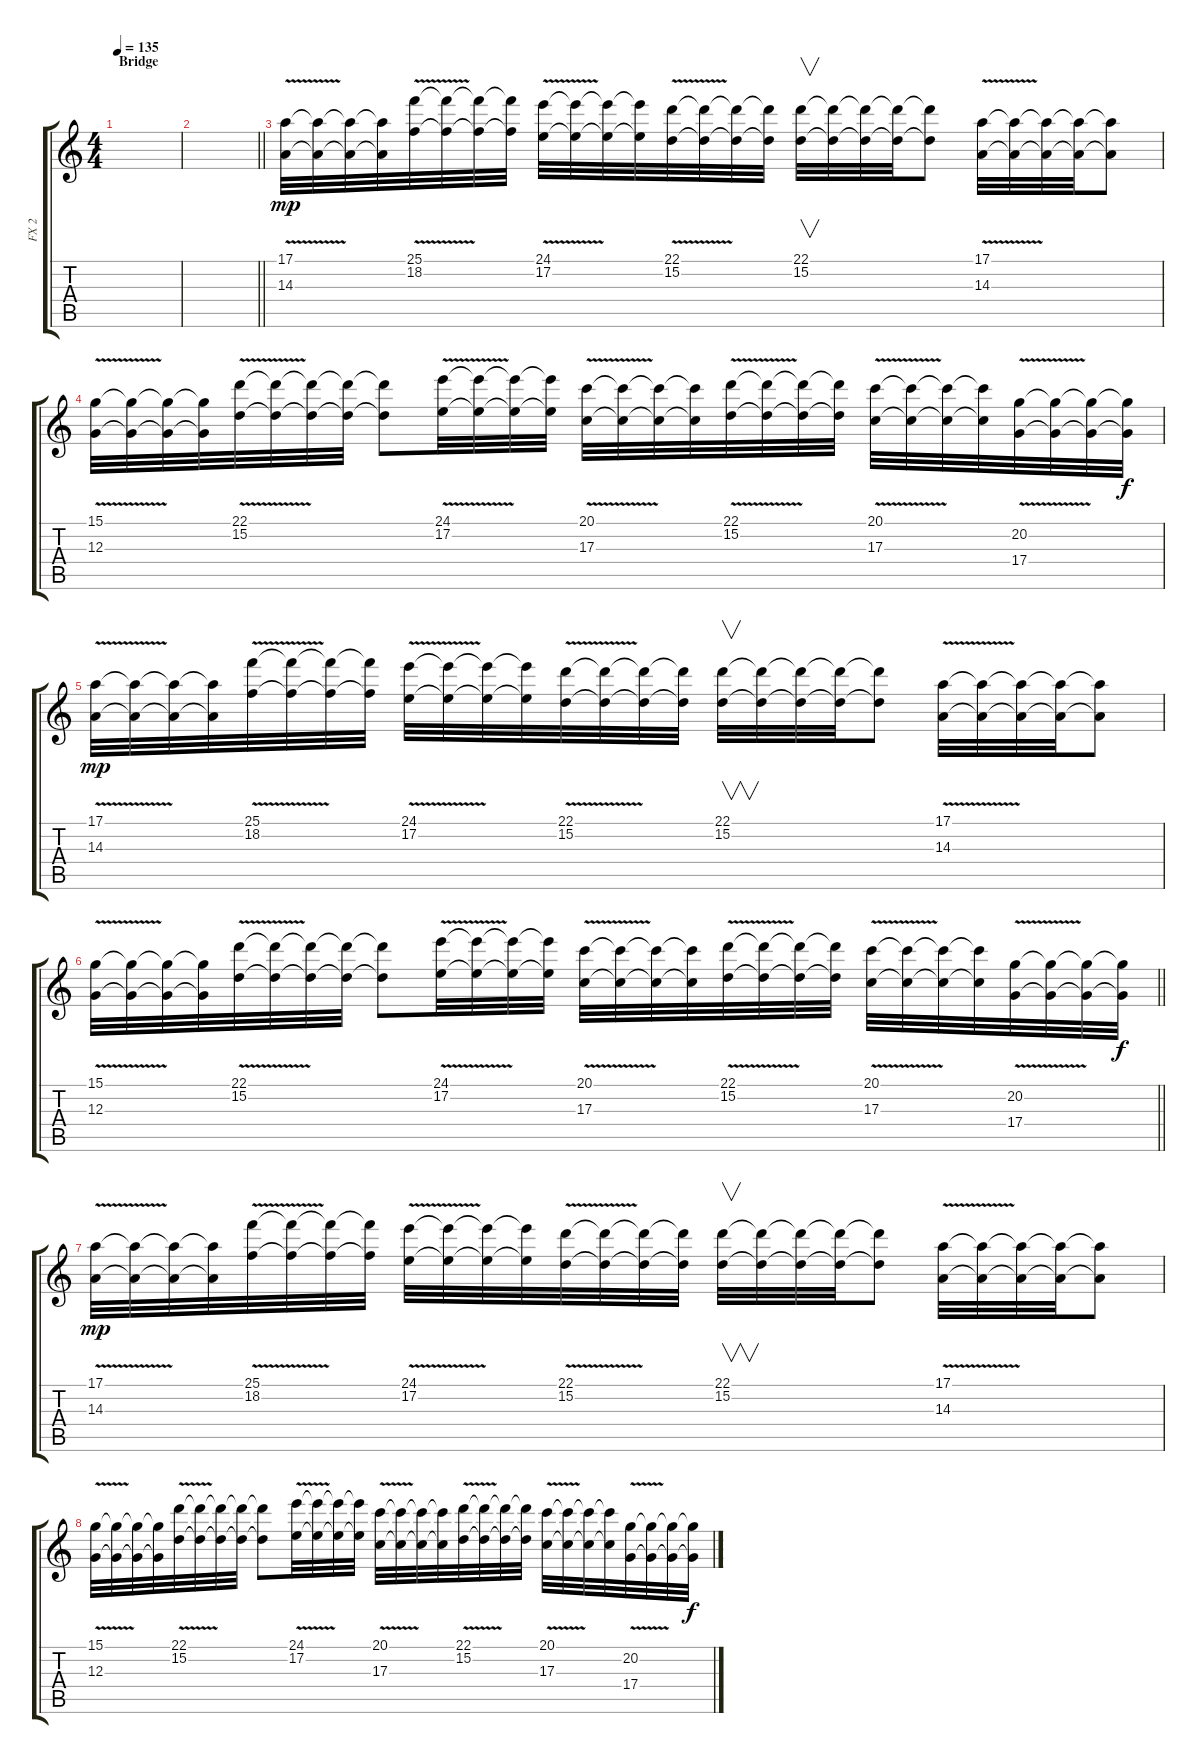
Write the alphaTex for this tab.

\track ("FX 2" "FX 2") {instrument lead8bassandlead}
\staff {score tabs}
\tuning (E4 B3 G3 D3 A2 E2) {hide}
\ts (4 4)
\section ("" "Bridge")
\tempo 135
\clef g2
\ks c
|
\barLineRight lightlight
|
(17.1 14.3{v}).32{dy mp volume 13} (17.1{t} 14.3{t}).32{volume 12} (17.1{t} 14.3{t}).32{volume 11} (17.1{t} 14.3{t}).32{volume 10} (25.1 18.2{v}).32{volume 13} (25.1{t} 18.2{t}).32{volume 12} (25.1{t} 18.2{t}).32{volume 11} (25.1{t} 18.2{t}).32{volume 10} (24.1 17.2{v}).32{volume 13} (24.1{t} 17.2{t}).32{volume 12} (24.1{t} 17.2{t}).32{volume 11} (24.1{t} 17.2{t}).32{volume 10} (22.1 15.2{v}).32{volume 13} (22.1{t} 15.2{t}).32{volume 12} (22.1{t} 15.2{t}).32{volume 11} (22.1{t} 15.2{t}).32{volume 10} (22.1 15.2).32{v volume 13} (22.1{t} 15.2{t}).32{volume 12} (22.1{t} 15.2{t}).32{volume 11} (22.1{t} 15.2{t}).32{volume 10} (22.1{t} 15.2{t}).8 (17.1 14.3{v}).32{volume 13} (17.1{t} 14.3{t}).32{volume 12} (17.1{t} 14.3{t}).32{volume 11} (17.1{t} 14.3{t}).32{volume 10} (17.1{t} 14.3{t}).8 |
(15.1 12.3{v}).32{volume 13} (15.1{t} 12.3{t}).32{volume 12} (15.1{t} 12.3{t}).32{volume 11} (15.1{t} 12.3{t}).32{volume 10} (22.1 15.2{v}).32{volume 13} (22.1{t} 15.2{t}).32{volume 12} (22.1{t} 15.2{t}).32{volume 11} (22.1{t} 15.2{t}).32{volume 10} (22.1{t} 15.2{t}).8 (24.1 17.2{v}).32{volume 13} (24.1{t} 17.2{t}).32{volume 12} (24.1{t} 17.2{t}).32{volume 11} (24.1{t} 17.2{t}).32{volume 10} (20.1 17.3{v}).32{volume 13} (20.1{t} 17.3{t}).32{volume 12} (20.1{t} 17.3{t}).32{volume 11} (20.1{t} 17.3{t}).32{volume 10} (22.1 15.2{v}).32{volume 13} (22.1{t} 15.2{t}).32{volume 12} (22.1{t} 15.2{t}).32{volume 11} (22.1{t} 15.2{t}).32{volume 10} (20.1 17.3{v}).32{volume 13} (20.1{t} 17.3{t}).32{volume 12} (20.1{t} 17.3{t}).32{volume 11} (20.1{t} 17.3{t}).32{volume 10} (20.2 17.4{v}).32{volume 13} (20.2{t} 17.4{t}).32{volume 12} (20.2{t} 17.4{t}).32{volume 11} (20.2{t} 17.4{t}).32{dy f volume 10} |
(17.1 14.3{v}).32{dy mp volume 13} (17.1{t} 14.3{t}).32{volume 12} (17.1{t} 14.3{t}).32{volume 11} (17.1{t} 14.3{t}).32{volume 10} (25.1 18.2{v}).32{volume 13} (25.1{t} 18.2{t}).32{volume 12} (25.1{t} 18.2{t}).32{volume 11} (25.1{t} 18.2{t}).32{volume 10} (24.1 17.2{v}).32{volume 13} (24.1{t} 17.2{t}).32{volume 12} (24.1{t} 17.2{t}).32{volume 11} (24.1{t} 17.2{t}).32{volume 10} (22.1 15.2{v}).32{volume 13} (22.1{t} 15.2{t}).32{volume 12} (22.1{t} 15.2{t}).32{volume 11} (22.1{t} 15.2{t}).32{volume 10} (22.1 15.2).32{v volume 13} (22.1{t} 15.2{t}).32{volume 12} (22.1{t} 15.2{t}).32{volume 11} (22.1{t} 15.2{t}).32{volume 10} (22.1{t} 15.2{t}).8 (17.1 14.3{v}).32{volume 13} (17.1{t} 14.3{t}).32{volume 12} (17.1{t} 14.3{t}).32{volume 11} (17.1{t} 14.3{t}).32{volume 10} (17.1{t} 14.3{t}).8 |
\barLineRight lightlight
(15.1 12.3{v}).32{volume 13} (15.1{t} 12.3{t}).32{volume 12} (15.1{t} 12.3{t}).32{volume 11} (15.1{t} 12.3{t}).32{volume 10} (22.1 15.2{v}).32{volume 13} (22.1{t} 15.2{t}).32{volume 12} (22.1{t} 15.2{t}).32{volume 11} (22.1{t} 15.2{t}).32{volume 10} (22.1{t} 15.2{t}).8 (24.1 17.2{v}).32{volume 13} (24.1{t} 17.2{t}).32{volume 12} (24.1{t} 17.2{t}).32{volume 11} (24.1{t} 17.2{t}).32{volume 10} (20.1 17.3{v}).32{volume 13} (20.1{t} 17.3{t}).32{volume 12} (20.1{t} 17.3{t}).32{volume 11} (20.1{t} 17.3{t}).32{volume 10} (22.1 15.2{v}).32{volume 13} (22.1{t} 15.2{t}).32{volume 12} (22.1{t} 15.2{t}).32{volume 11} (22.1{t} 15.2{t}).32{volume 10} (20.1 17.3{v}).32{volume 13} (20.1{t} 17.3{t}).32{volume 12} (20.1{t} 17.3{t}).32{volume 11} (20.1{t} 17.3{t}).32{volume 10} (20.2 17.4{v}).32{volume 13} (20.2{t} 17.4{t}).32{volume 12} (20.2{t} 17.4{t}).32{volume 11} (20.2{t} 17.4{t}).32{dy f volume 10} |
(17.1 14.3{v}).32{dy mp volume 13} (17.1{t} 14.3{t}).32{volume 12} (17.1{t} 14.3{t}).32{volume 11} (17.1{t} 14.3{t}).32{volume 10} (25.1 18.2{v}).32{volume 13} (25.1{t} 18.2{t}).32{volume 12} (25.1{t} 18.2{t}).32{volume 11} (25.1{t} 18.2{t}).32{volume 10} (24.1 17.2{v}).32{volume 13} (24.1{t} 17.2{t}).32{volume 12} (24.1{t} 17.2{t}).32{volume 11} (24.1{t} 17.2{t}).32{volume 10} (22.1 15.2{v}).32{volume 13} (22.1{t} 15.2{t}).32{volume 12} (22.1{t} 15.2{t}).32{volume 11} (22.1{t} 15.2{t}).32{volume 10} (22.1 15.2).32{v volume 13} (22.1{t} 15.2{t}).32{volume 12} (22.1{t} 15.2{t}).32{volume 11} (22.1{t} 15.2{t}).32{volume 10} (22.1{t} 15.2{t}).8 (17.1 14.3{v}).32{volume 13} (17.1{t} 14.3{t}).32{volume 12} (17.1{t} 14.3{t}).32{volume 11} (17.1{t} 14.3{t}).32{volume 10} (17.1{t} 14.3{t}).8 |
(15.1 12.3{v}).32{volume 13} (15.1{t} 12.3{t}).32{volume 12} (15.1{t} 12.3{t}).32{volume 11} (15.1{t} 12.3{t}).32{volume 10} (22.1 15.2{v}).32{volume 13} (22.1{t} 15.2{t}).32{volume 12} (22.1{t} 15.2{t}).32{volume 11} (22.1{t} 15.2{t}).32{volume 10} (22.1{t} 15.2{t}).8 (24.1 17.2{v}).32{volume 13} (24.1{t} 17.2{t}).32{volume 12} (24.1{t} 17.2{t}).32{volume 11} (24.1{t} 17.2{t}).32{volume 10} (20.1 17.3{v}).32{volume 13} (20.1{t} 17.3{t}).32{volume 12} (20.1{t} 17.3{t}).32{volume 11} (20.1{t} 17.3{t}).32{volume 10} (22.1 15.2{v}).32{volume 13} (22.1{t} 15.2{t}).32{volume 12} (22.1{t} 15.2{t}).32{volume 11} (22.1{t} 15.2{t}).32{volume 10} (20.1 17.3{v}).32{volume 13} (20.1{t} 17.3{t}).32{volume 12} (20.1{t} 17.3{t}).32{volume 11} (20.1{t} 17.3{t}).32{volume 10} (20.2 17.4{v}).32{volume 13} (20.2{t} 17.4{t}).32{volume 12} (20.2{t} 17.4{t}).32{volume 11} (20.2{t} 17.4{t}).32{dy f volume 10}
